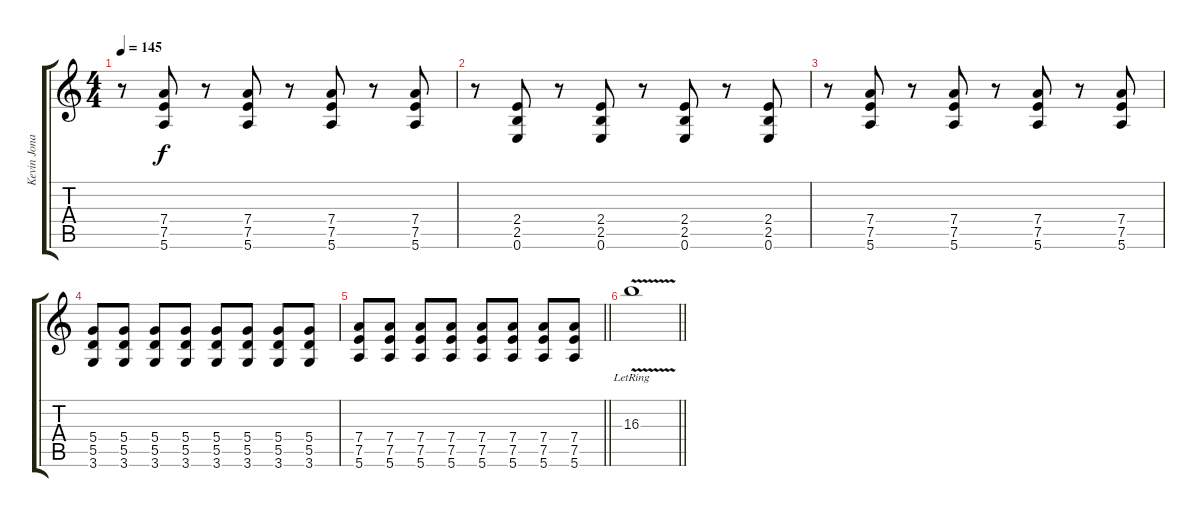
\track ("Kevin Jonas" "Kevin Jona") {instrument distortionguitar}
\staff {score tabs}
\tuning (E4 B3 G3 D3 A2 E2) {hide}
\ts (4 4)
\tempo 145
\clef g2
\ks c
r.8{dy f} (7.4 7.5 5.6).8 r.8 (7.4 7.5 5.6).8 r.8 (7.4 7.5 5.6).8 r.8 (7.4 7.5 5.6).8 |
r.8 (2.4 2.5 0.6).8 r.8 (2.4 2.5 0.6).8 r.8 (2.4 2.5 0.6).8 r.8 (2.4 2.5 0.6).8 |
r.8 (7.4 7.5 5.6).8 r.8 (7.4 7.5 5.6).8 r.8 (7.4 7.5 5.6).8 r.8 (7.4 7.5 5.6).8 |
(5.4 5.5 3.6).8 (5.4 5.5 3.6).8 (5.4 5.5 3.6).8 (5.4 5.5 3.6).8 (5.4 5.5 3.6).8 (5.4 5.5 3.6).8 (5.4 5.5 3.6).8 (5.4 5.5 3.6).8 |
\barLineRight lightlight
(7.4 7.5 5.6).8 (7.4 7.5 5.6).8 (7.4 7.5 5.6).8 (7.4 7.5 5.6).8 (7.4 7.5 5.6).8 (7.4 7.5 5.6).8 (7.4 7.5 5.6).8 (7.4 7.5 5.6).8 |
\barLineRight lightlight
16.3{v lr}.1
